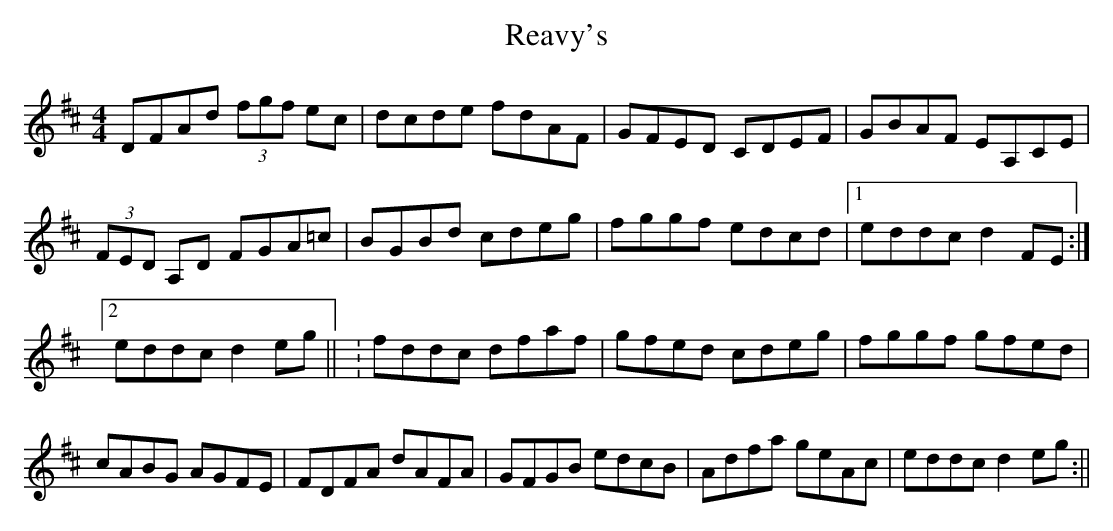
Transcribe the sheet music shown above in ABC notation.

X:1
T:Reavy's
M:4/4
L:1/8
K:D
DFAd (3fgf ec|dcde fdAF|GFED CDEF|GBAF EA,CE|\
(3FED A,D FGA=c|BGBd cdeg|fggf edcd|1 eddc d2FE:|2 eddc d2eg||\
:fddc dfaf|gfed cdeg|fggf gfed|cABG AGFE|\
FDFA dAFA|GFGB edcB|Adfa geAc|eddc d2eg:||
